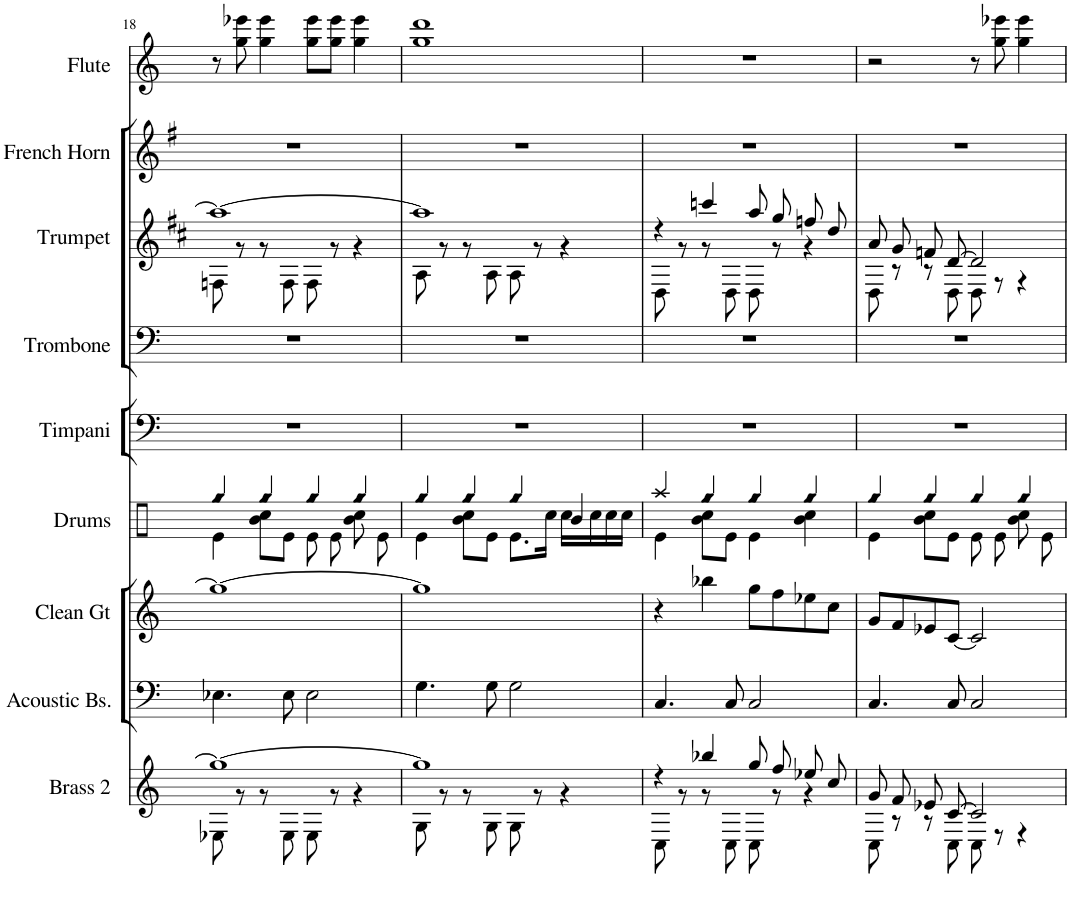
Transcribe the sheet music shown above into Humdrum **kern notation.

**kern	**kern	**kern	**kern	**kern	**kern	**kern	**kern	**kern
*part9	*part8	*part7	*part6	*part5	*part4	*part3	*part2	*part1
*staff9	*staff8	*staff7	*staff6	*staff5	*staff4	*staff3	*staff2	*staff1
*I"Brass 2	*I"Acoustic Bs.	*I"Clean Gt	*I"Drums	*I"Timpani	*I"Trombone	*I"Trumpet	*I"French Horn	*I"Flute
*I'Brass 2	*I'Acoustic Bs.	*I'Clean Gt	*I'Drums	*I'Timpani	*I'Trombone	*I'Trumpet	*I'French Horn	*I'Flute
!!LO:PB:g=z
*clefG2	*clefF4	*clefG2	*clefX	*clefF4	*clefF4	*clefG2	*clefG2	*clefG2
*	*	*	*	*	*	*Trd1c2	*Trd4c7	*
*k[]	*k[]	*k[]	*k[]	*k[]	*k[]	*k[f#c#]	*k[f#]	*k[]
*M4/4	*M4/4	*M4/4	*M4/4	*M4/4	*M4/4	*M4/4	*M4/4	*M4/4
=18	=18	=18	=18	=18	=18	=18	=18	=18
*^	*	*	*	*	*	*	*	*
!	!	!	!	!LO:N:head=diamond	!	!	!	!	!
*	*	*	*	*^	*	*	*^	*	*
1gg_	8E-X\	4.E-X\	1gg_	4gg/	4e\	1r	1r	1aa_	8Fn\	1r	8r
.	8r	.	.	.	.	.	.	.	8r	.	8gg\ 8eee-X\
!	!	!	!	!LO:N:head=diamond	!	!	!	!	!	!	!
.	8r	.	.	4gg/	8b\ 8cc\L	.	.	.	8r	.	4gg\ 4eee-\
.	8E-\	8E-\	.	.	8e\J	.	.	.	8F\	.	.
!	!	!	!	!LO:N:head=diamond	!	!	!	!	!	!	!
.	8E-\	2E-\	.	4gg/	8e\	.	.	.	8F\	.	8gg\ 8eee-\L
.	8r	.	.	.	8e\	.	.	.	8r	.	8gg\ 8eee-\J
!	!	!	!	!LO:N:head=diamond	!	!	!	!	!	!	!
.	4r	.	.	4gg/	8b\ 8cc\	.	.	.	4r	.	4gg\ 4eee-\
.	.	.	.	.	8e\	.	.	.	.	.	.
=19	=19	=19	=19	=19	=19	=19	=19	=19	=19	=19	=19
!	!	!	!	!LO:N:head=diamond	!	!	!	!	!	!	!
1gg]	8G\	4.G\	1gg]	4gg/	4e\	1r	1r	1aa]	8A\	1r	1gg 1ddd
.	8r	.	.	.	.	.	.	.	8r	.	.
!	!	!	!	!LO:N:head=diamond	!	!	!	!	!	!	!
.	8r	.	.	4gg/	8b\ 8cc\L	.	.	.	8r	.	.
.	8G\	8G\	.	.	8e\J	.	.	.	8A\	.	.
!	!	!	!	!LO:N:head=diamond	!	!	!	!	!	!	!
.	8G\	2G\	.	4gg/	8.e\L	.	.	.	8A\	.	.
.	8r	.	.	.	.	.	.	.	8r	.	.
.	.	.	.	.	16cc\Jk	.	.	.	.	.	.
.	4r	.	.	4b/	16cc\LL	.	.	.	4r	.	.
.	.	.	.	.	16cc\	.	.	.	.	.	.
.	.	.	.	.	16cc\	.	.	.	.	.	.
.	.	.	.	.	16cc\JJ	.	.	.	.	.	.
=20	=20	=20	=20	=20	=20	=20	=20	=20	=20	=20	=20
4r	8C\	4.C/	4r	4aa/	4e\	1r	1r	4r	8D\	1r	1r
.	8r	.	.	.	.	.	.	.	8r	.	.
!	!	!	!	!LO:N:head=diamond	!	!	!	!	!	!	!
4bb-X/	8r	.	4bb-X\	4gg/	8b\ 8cc\L	.	.	4cccn/	8r	.	.
.	8C\	8C/	.	.	8e\J	.	.	.	8D\	.	.
!	!	!	!	!LO:N:head=diamond	!	!	!	!	!	!	!
8gg/L	8C\	2C/	8gg\L	4gg/	4e\	.	.	8aa/L	8D\	.	.
8ff/J	8r	.	8ff\	.	.	.	.	8gg/J	8r	.	.
!	!	!	!	!LO:N:head=diamond	!	!	!	!	!	!	!
8ee-X/L	4r	.	8ee-X\	4gg/	4b\ 4cc\	.	.	8ffn/L	4r	.	.
8cc/J	.	.	8cc\J	.	.	.	.	8dd/J	.	.	.
=21	=21	=21	=21	=21	=21	=21	=21	=21	=21	=21	=21
!	!	!	!	!LO:N:head=diamond	!	!	!	!	!	!	!
8g/L	8C\	4.C/	8g/L	4gg/	4e\	1r	1r	8a/L	8D\	1r	2r
8f/J	8r	.	8f/	.	.	.	.	8g/J	8r	.	.
!	!	!	!	!LO:N:head=diamond	!	!	!	!	!	!	!
8e-X/L	8r	.	8e-X/	4gg/	8b\ 8cc\L	.	.	8fn/L	8r	.	.
[8c/J	8C\	8C/	[8c/J	.	8e\J	.	.	[8d/J	8D\	.	.
!	!	!	!	!LO:N:head=diamond	!	!	!	!	!	!	!
2c/]	8C\	2C/	2c/]	4gg/	8e\	.	.	2d/]	8D\	.	8r
.	8r	.	.	.	8e\	.	.	.	8r	.	8gg\ 8eee-X\
!	!	!	!	!LO:N:head=diamond	!	!	!	!	!	!	!
.	4r	.	.	4gg/	8b\ 8cc\	.	.	.	4r	.	4gg\ 4eee-\
.	.	.	.	.	8e\	.	.	.	.	.	.
*v	*v	*	*	*v	*v	*	*	*v	*v	*	*
=	=	=	=	=	=	=	=	=
*-	*-	*-	*-	*-	*-	*-	*-	*-
